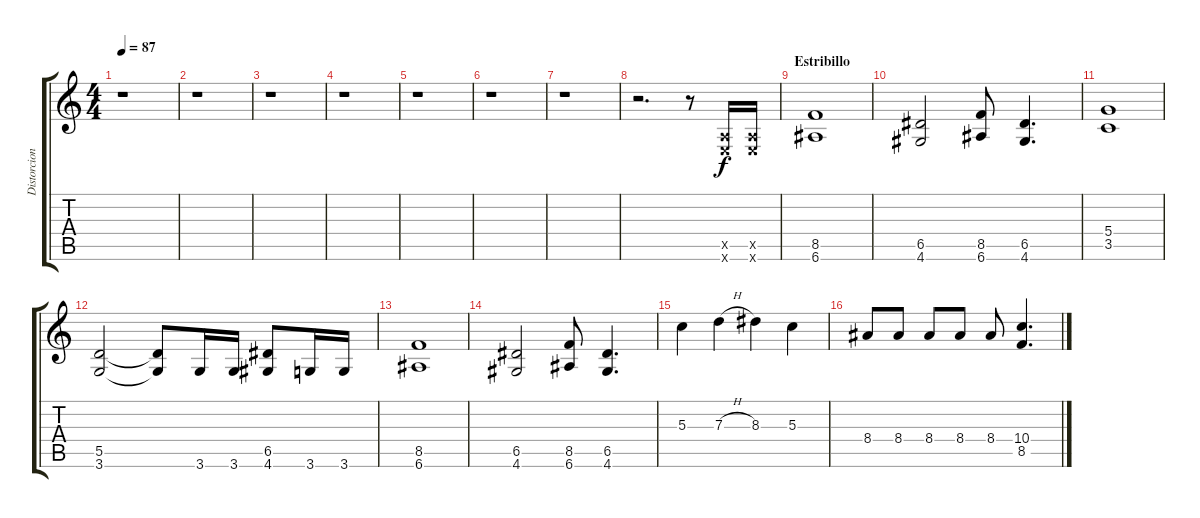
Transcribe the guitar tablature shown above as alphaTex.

\track ("Distorcion II" "Distorcion") {instrument distortionguitar}
\staff {score tabs}
\tuning (E4 B3 G3 D3 A2 E2) {hide}
\ts (4 4)
\tempo 87
\clef g2
\ks c
r.1{dy f} |
r.1 |
r.1 |
r.1 |
r.1 |
r.1 |
r.1 |
r.2{d} r.8 (0.5{x} 0.6{x}).16 (0.5{x} 0.6{x}).16 |
\section ("" "Estribillo")
(8.5 6.6).1 |
(6.5 4.6).2 (8.5 6.6).8 (6.5 4.6).4{d} |
(5.4 3.5).1 |
(5.5 3.6).2 (5.5{t} 3.6{t}).8 3.6.16 3.6.16 (6.5 4.6).8 3.6.16 3.6.16 |
(8.5 6.6).1 |
(6.5 4.6).2 (8.5 6.6).8 (6.5 4.6).4{d} |
5.3.4 7.3{h}.4 8.3.4 5.3.4 |
8.4.8 8.4.8 8.4.8 8.4.8 8.4.8 (10.4 8.5).4{d}
